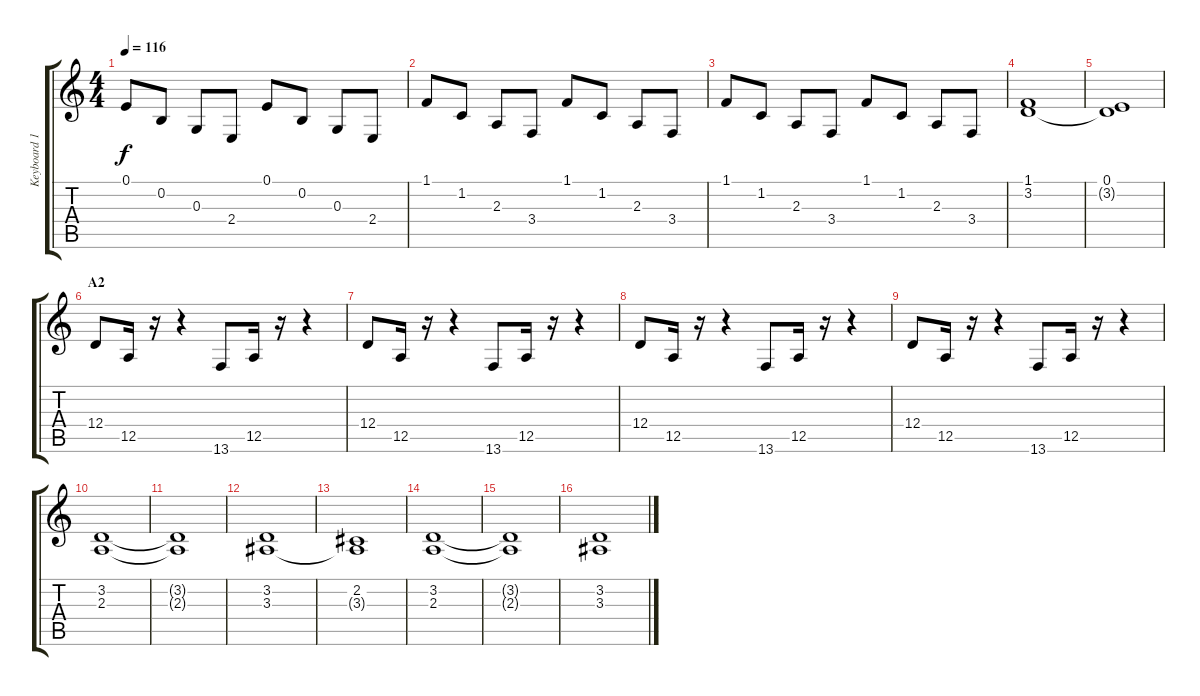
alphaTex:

\track ("Keyboard 1" "Keyboard 1") {instrument choiraahs}
\staff {score tabs}
\tuning (E4 B3 G3 D3 A2 E2) {hide}
\ts (4 4)
\tempo 116
\clef g2
\ks c
0.1.8{dy f} 0.2.8 0.3.8 2.4.8 0.1.8 0.2.8 0.3.8 2.4.8 |
1.1.8 1.2.8 2.3.8 3.4.8 1.1.8 1.2.8 2.3.8 3.4.8 |
1.1.8 1.2.8 2.3.8 3.4.8 1.1.8 1.2.8 2.3.8 3.4.8 |
(1.1 3.2).1 |
(0.1 3.2{t}).1 |
\section ("" "A2")
12.4.8 12.5.16 r.16 r.4 13.6.8 12.5.16 r.16 r.4 |
12.4.8 12.5.16 r.16 r.4 13.6.8 12.5.16 r.16 r.4 |
12.4.8 12.5.16 r.16 r.4 13.6.8 12.5.16 r.16 r.4 |
12.4.8 12.5.16 r.16 r.4 13.6.8 12.5.16 r.16 r.4 |
(3.2 2.3).1 |
(3.2{t} 2.3{t}).1 |
(3.2 3.3).1 |
(2.2 3.3{t}).1 |
(3.2 2.3).1 |
(3.2{t} 2.3{t}).1 |
(3.2 3.3).1
